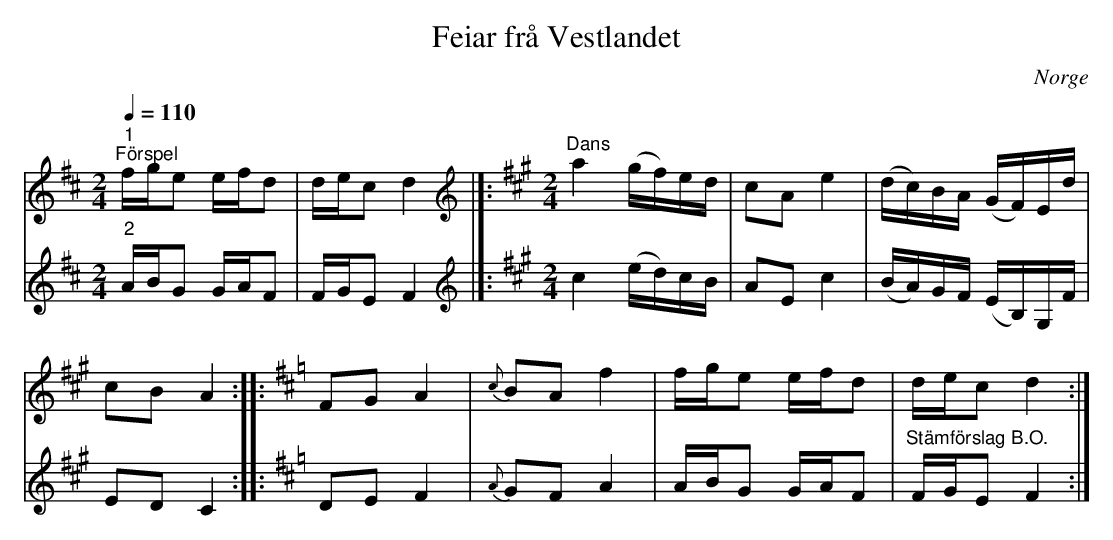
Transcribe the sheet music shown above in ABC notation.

X:1
T:Feiar frå Vestlandet
O:Norge
L:1/16
Q:1/4=110
M:2/4
K:D
V:1
"^1""^Förspel" fge2 efd2 | dec2 d4 |]:[K:A][M:2/4][K:treble]"^Dans" a4 (gf)ed | c2A2 e4 | (dc)BA (GF)Ed |
c2B2 A4 ::[K:D] F2G2 A4 |{c} B2A2 f4 | fge2 efd2 | dec2 d4 :|
V:2
"^2" ABG2 GAF2 | FGE2 F4 |]:[K:A][M:2/4][K:treble] c4 (ed)cB | A2E2 c4 | (BA)GF (EB,)G,F |
E2D2 C4 ::[K:D] D2E2 F4 |{A} G2F2 A4 | ABG2 GAF2 | "^Stämförslag B.O." FGE2 F4 :|
